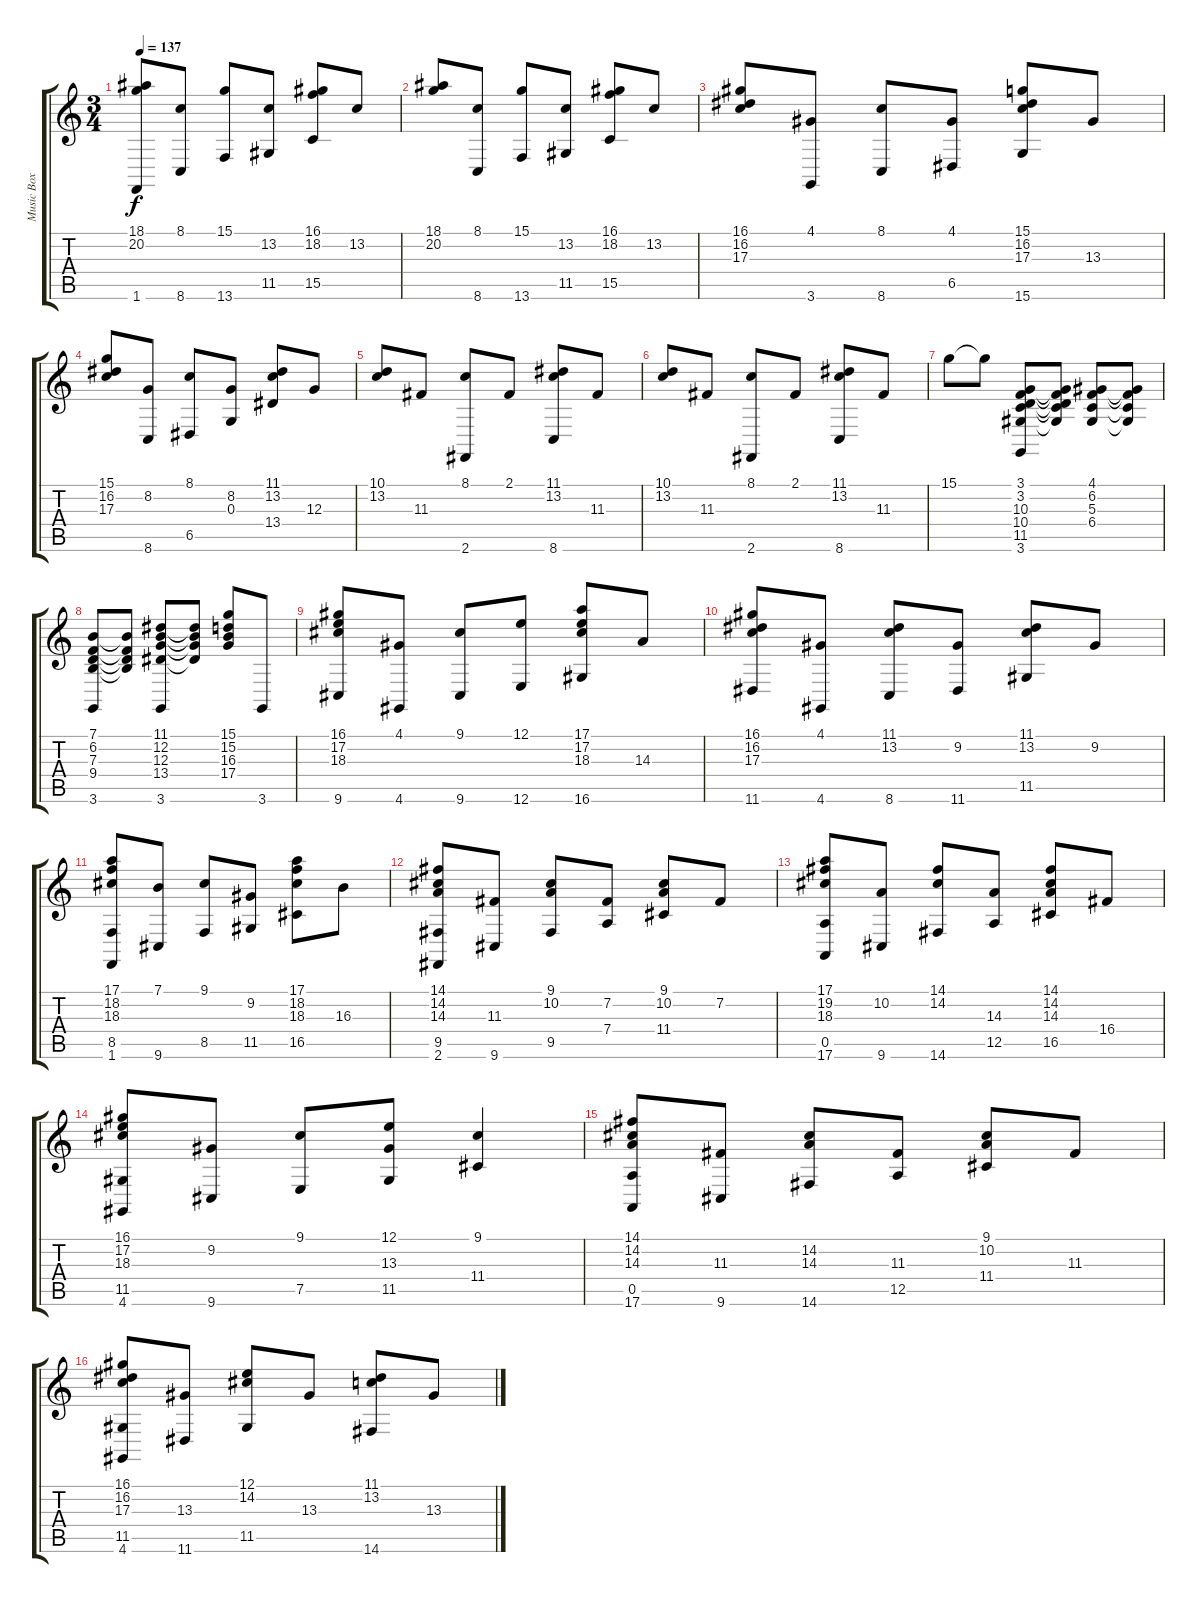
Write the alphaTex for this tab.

\track ("Music Box" "Music Box") {instrument acousticgrandpiano}
\staff {score tabs}
\tuning (E4 B3 G3 D3 A2 E2) {hide}
\ts (3 4)
\tempo 137
\clef g2
\ks c
(18.1 20.2 1.6).8{dy f} (8.1 8.6).8 (15.1 13.6).8 (13.2 11.5).8 (16.1 18.2 15.5).8 13.2.8 |
(18.1 20.2).8 (8.1 8.6).8 (15.1 13.6).8 (13.2 11.5).8 (16.1 18.2 15.5).8 13.2.8 |
(16.1 16.2 17.3).8 (4.1 3.6).8 (8.1 8.6).8 (4.1 6.5).8 (15.1 16.2 17.3 15.6).8 13.3.8 |
(15.1 16.2 17.3).8 (8.2 8.6).8 (8.1 6.5).8 (8.2 0.3).8 (11.1 13.2 13.4).8 12.3.8 |
(10.1 13.2).8 11.3.8 (8.1 2.6).8 2.1.8 (11.1 13.2 8.6).8 11.3.8 |
(10.1 13.2).8 11.3.8 (8.1 2.6).8 2.1.8 (11.1 13.2 8.6).8 11.3.8 |
15.1.8 15.1{t}.8 (3.1 3.2 10.3 10.4 11.5 3.6).8 (3.1{t} 3.2{t} 10.3{t} 10.4{t} 11.5{t}).8 (4.1 6.2 5.3 6.4).8 (4.1{t} 6.2{t} 5.3{t} 6.4{t}).8 |
(7.1 6.2 7.3 9.4 3.6).8 (7.1{t} 6.2{t} 7.3{t} 9.4{t}).8 (11.1 12.2 12.3 13.4 3.6).8 (11.1{t} 12.2{t} 12.3{t} 13.4{t}).8 (15.1 15.2 16.3 17.4).8 3.6.8 |
(16.1 17.2 18.3 9.6).8 (4.1 4.6).8 (9.1 9.6).8 (12.1 12.6).8 (17.1 17.2 18.3 16.6).8 14.3.8 |
(16.1 16.2 17.3 11.6).8 (4.1 4.6).8 (11.1 13.2 8.6).8 (9.2 11.6).8 (11.1 13.2 11.5).8 9.2.8 |
(17.1 18.2 18.3 8.5 1.6).8 (7.1 9.6).8 (9.1 8.5).8 (9.2 11.5).8 (17.1 18.2 18.3 16.5).8 16.3.8 |
(14.1 14.2 14.3 9.5 2.6).8 (11.3 9.6).8 (9.1 10.2 9.5).8 (7.2 7.4).8 (9.1 10.2 11.4).8 7.2.8 |
(17.1 19.2 18.3 0.5 17.6).8 (10.2 9.6).8 (14.1 14.2 14.6).8 (14.3 12.5).8 (14.1 14.2 14.3 16.5).8 16.4.8 |
(16.1 17.2 18.3 11.5 4.6).8 (9.2 9.6).8 (9.1 7.5).8 (12.1 13.3 11.5).8 (9.1 11.4).4 |
(14.1 14.2 14.3 0.5 17.6).8 (11.3 9.6).8 (14.2 14.3 14.6).8 (11.3 12.5).8 (9.1 10.2 11.4).8 11.3.8 |
(16.1 16.2 17.3 11.5 4.6).8 (13.3 11.6).8 (12.1 14.2 11.5).8 13.3.8 (11.1 13.2 14.6).8 13.3.8
